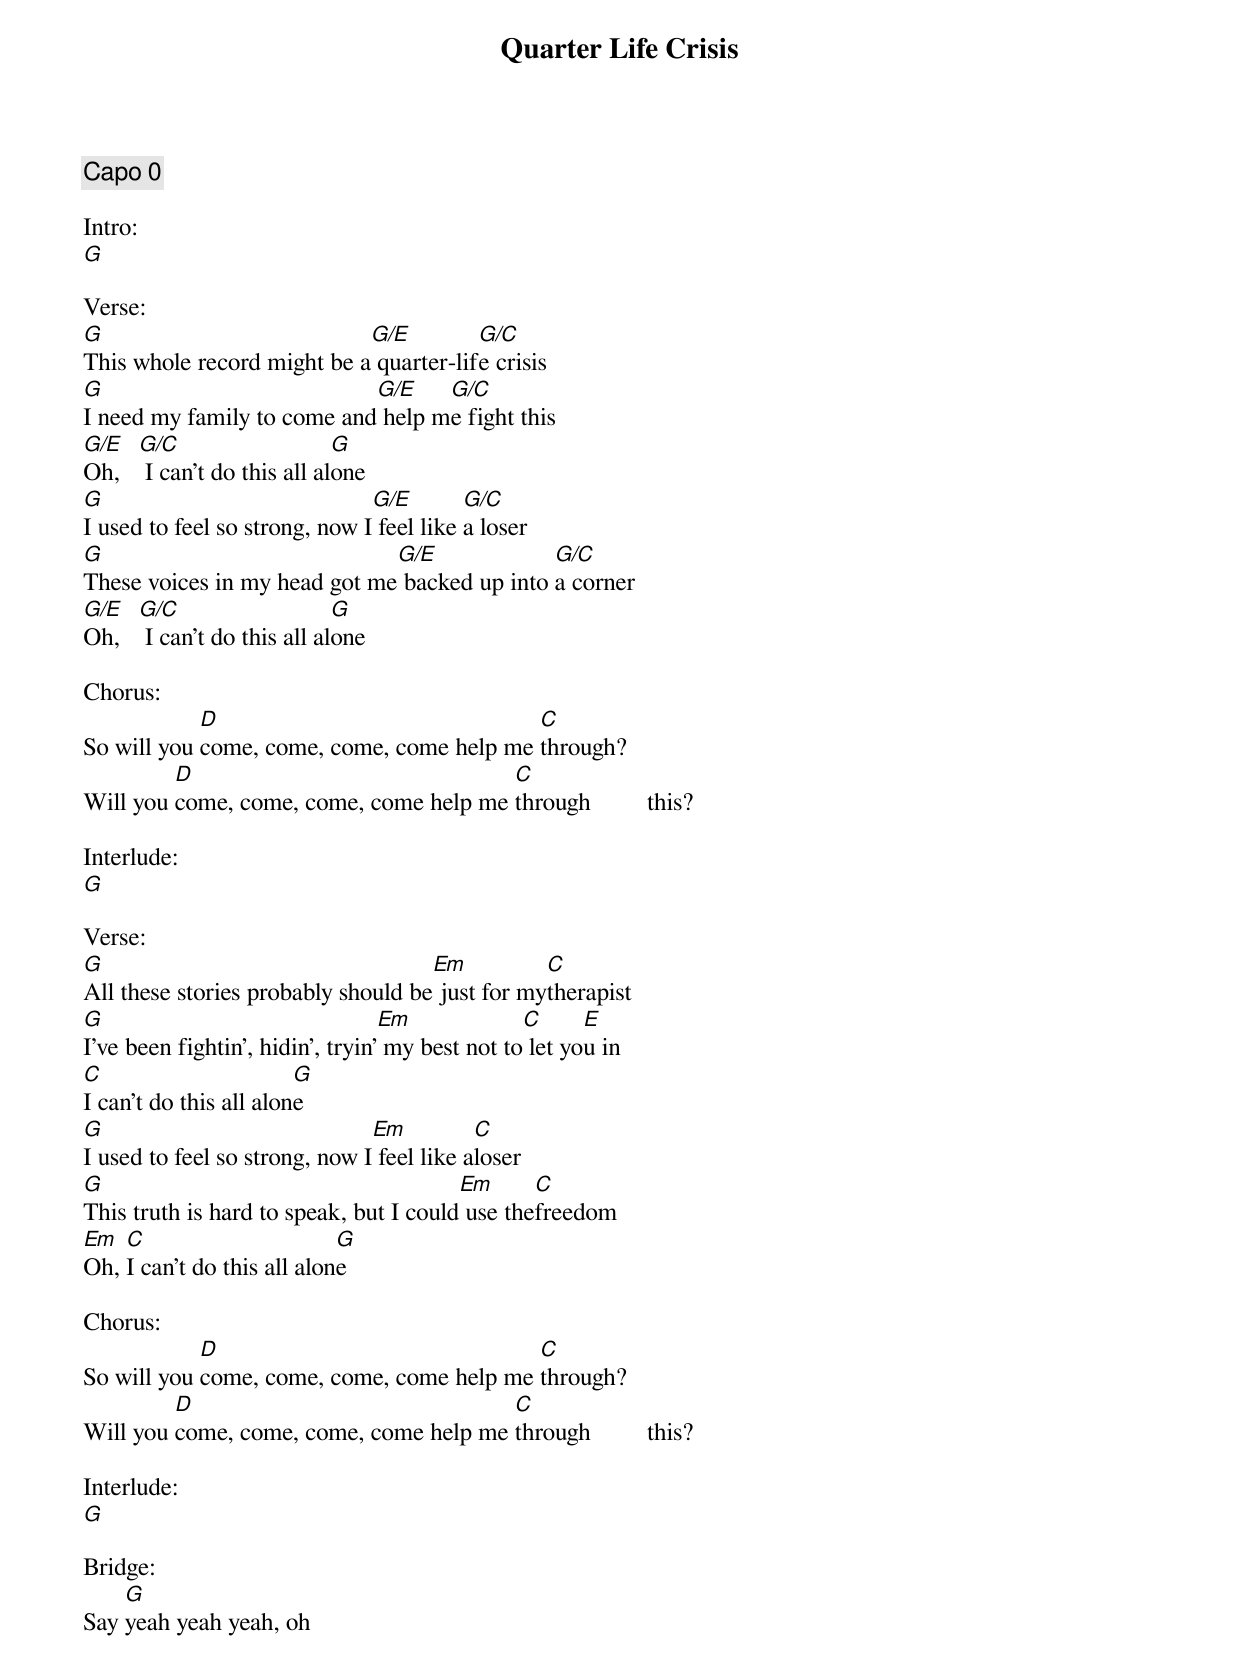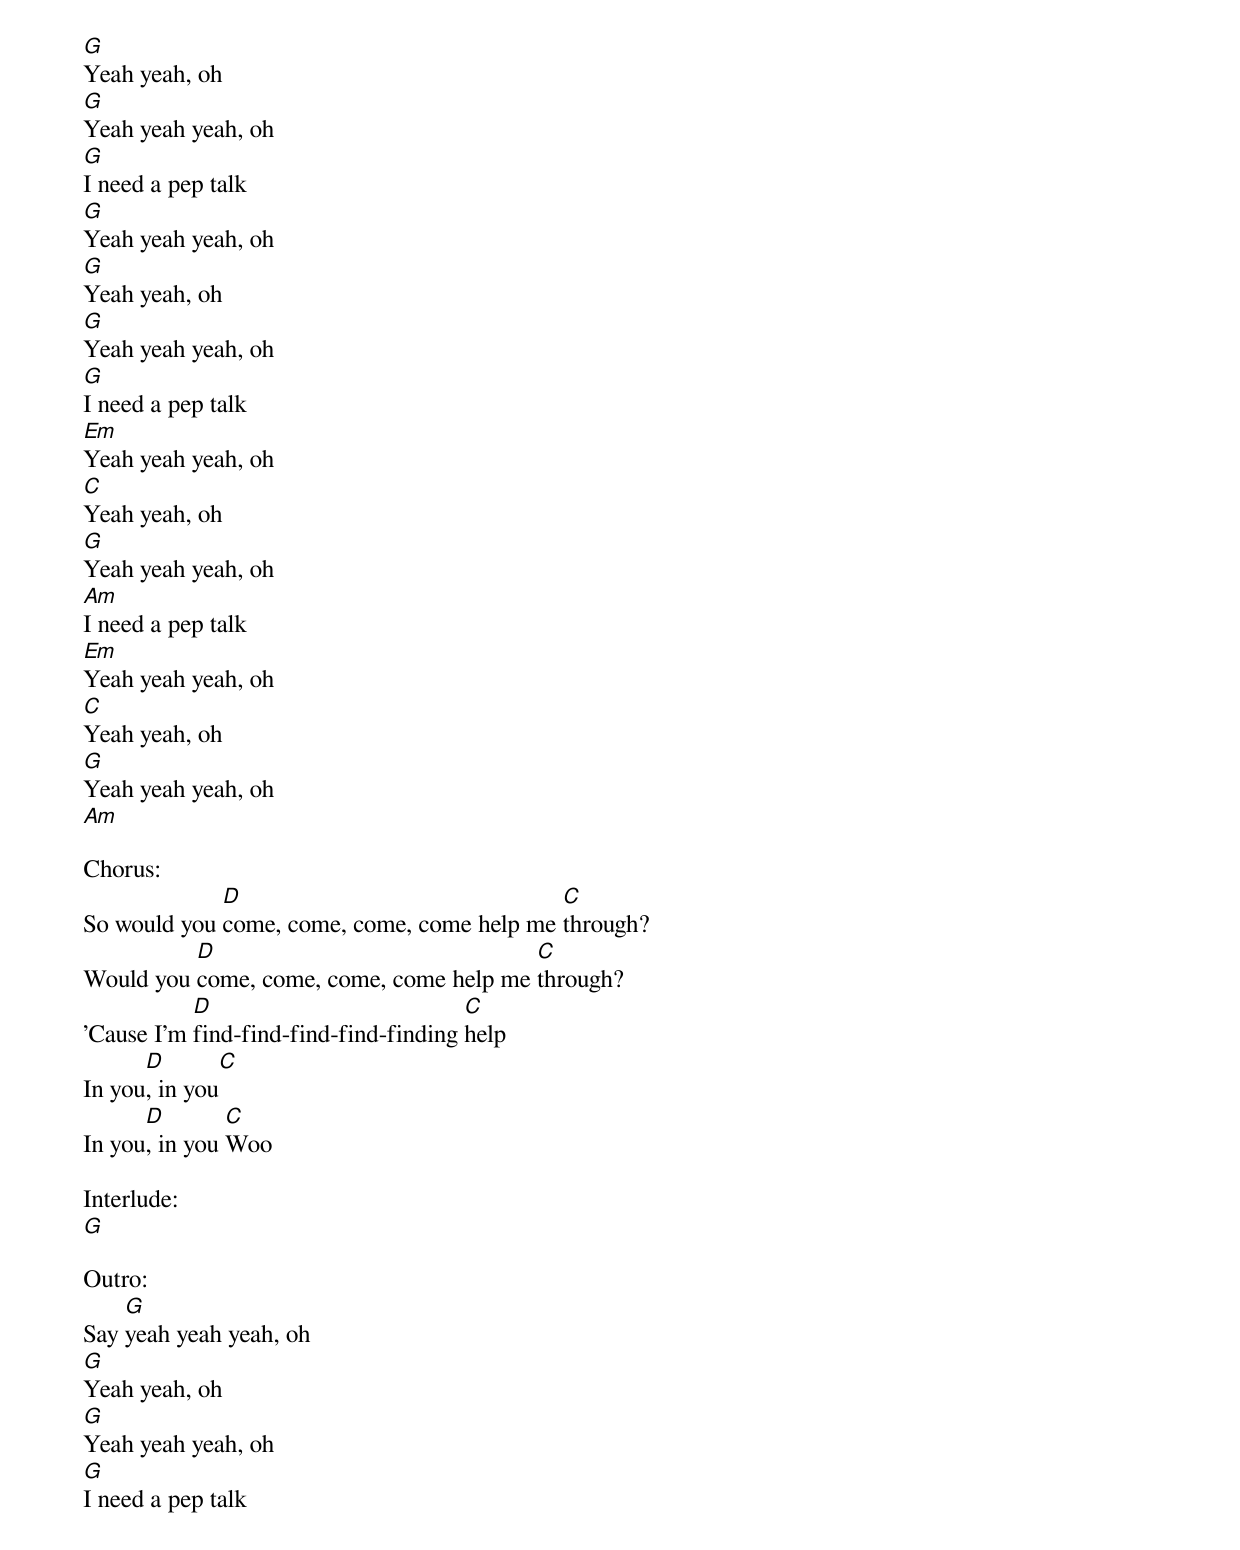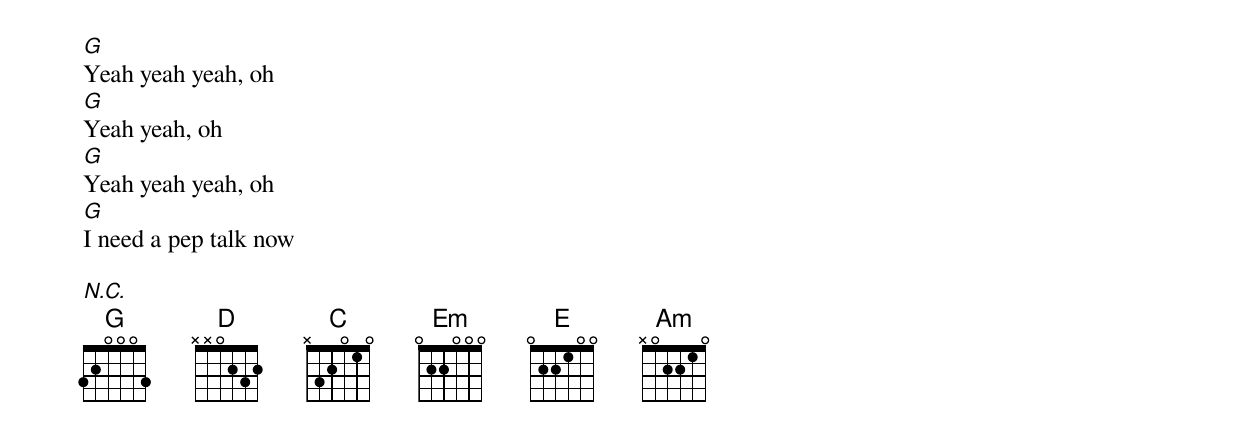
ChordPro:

{title:Quarter Life Crisis}
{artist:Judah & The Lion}
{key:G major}
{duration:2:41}
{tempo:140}
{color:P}

{comment: Capo 0}

Intro:
[G]

Verse:
[G]This whole record might be a[G/E] quarter-lif[G/C]e crisis
[G]I need my family to come and[G/E] help m[G/C]e fight this
[G/E]Oh,   [G/C] I can't do this all al[G]one
[G]I used to feel so strong, now I[G/E] feel like [G/C]a loser
[G]These voices in my head got me[G/E] backed up into [G/C]a corner
[G/E]Oh,   [G/C] I can't do this all al[G]one

Chorus:
So will you [D]come, come, come, come help me [C]through?
Will you [D]come, come, come, come help me [C]through         this?

Interlude:
[G]

Verse:
[G]All these stories probably should be[Em] just for my[C]therapist
[G]I've been fightin', hidin', tryin'[Em] my best not to[C] let yo[E]u in
[C]I can't do this all alon[G]e
[G]I used to feel so strong, now I[Em] feel like a[C]loser
[G]This truth is hard to speak, but I could[Em] use the[C]freedom
[Em]Oh, [C]I can't do this all alon[G]e

Chorus:
So will you [D]come, come, come, come help me [C]through?
Will you [D]come, come, come, come help me [C]through         this?

Interlude:
[G]

Bridge:
Say [G]yeah yeah yeah, oh
[G]Yeah yeah, oh
[G]Yeah yeah yeah, oh
[G]I need a pep talk
[G]Yeah yeah yeah, oh
[G]Yeah yeah, oh
[G]Yeah yeah yeah, oh
[G]I need a pep talk
[Em]Yeah yeah yeah, oh
[C]Yeah yeah, oh
[G]Yeah yeah yeah, oh
[Am]I need a pep talk
[Em]Yeah yeah yeah, oh
[C]Yeah yeah, oh
[G]Yeah yeah yeah, oh
[Am]

Chorus:
So would you [D]come, come, come, come help me [C]through?
Would you [D]come, come, come, come help me [C]through?
'Cause I'm [D]find-find-find-find-finding [C]help
In you[D], in you[C]
In you[D], in you [C]Woo

Interlude:
[G]

Outro:
Say [G]yeah yeah yeah, oh
[G]Yeah yeah, oh
[G]Yeah yeah yeah, oh
[G]I need a pep talk
[G]Yeah yeah yeah, oh
[G]Yeah yeah, oh
[G]Yeah yeah yeah, oh
[G]I need a pep talk now

[N.C.]
